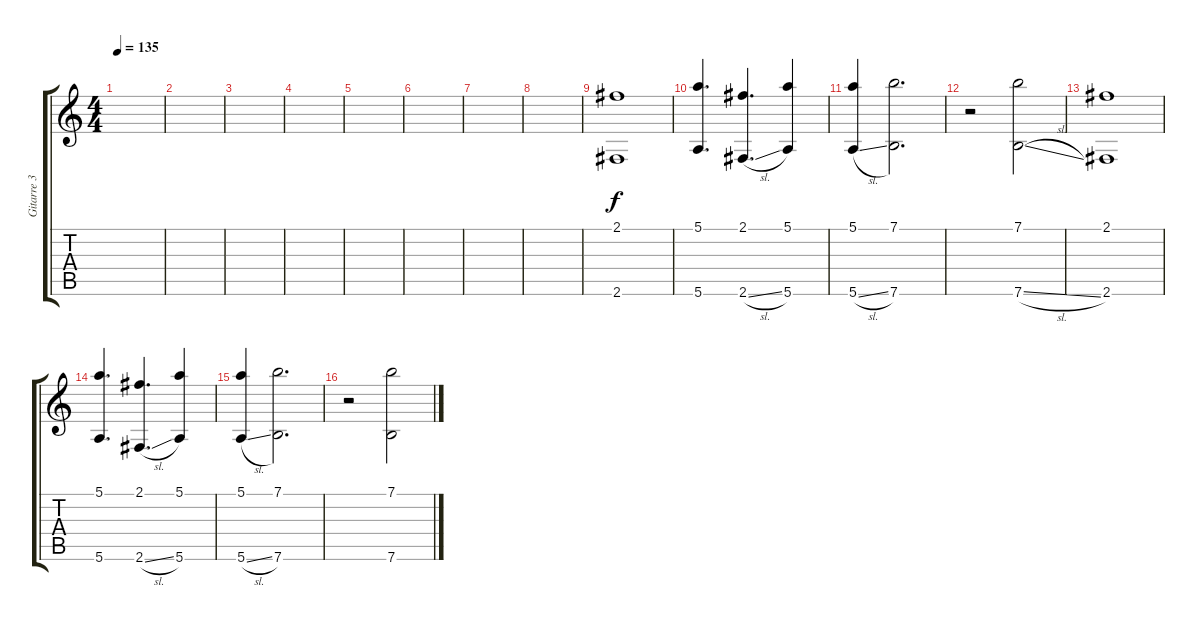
\track ("Gitarre 3" "Gitarre 3") {instrument distortionguitar}
\staff {score tabs}
\tuning (E4 B3 G3 D3 A2 E2) {hide}
\ts (4 4)
\tempo 135
\clef g2
\ks c
|
|
|
|
|
|
|
|
(2.1 2.6).1 |
(5.1 5.6).4{d} (2.1 2.6{sl}).4{d} (5.1 5.6).4 |
(5.1 5.6{sl}).4 (7.1 7.6).2{d} |
r.2 (7.1 7.6{sl}).2 |
(2.1 2.6).1 |
(5.1 5.6).4{d} (2.1 2.6{sl}).4{d} (5.1 5.6).4 |
(5.1 5.6{sl}).4 (7.1 7.6).2{d} |
r.2 (7.1 7.6{sl}).2
